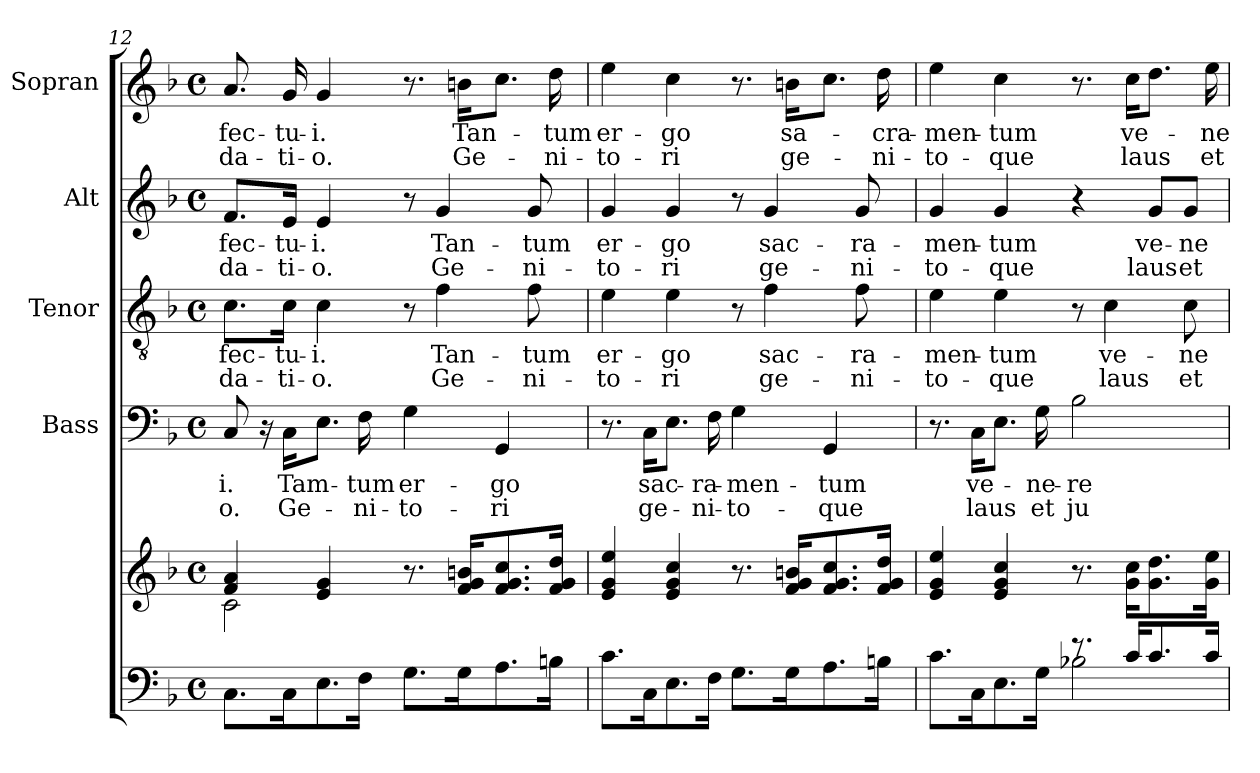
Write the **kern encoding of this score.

**kern	**kern	**kern	**text	**text	**kern	**text	**text	**kern	**text	**text	**kern	**text	**text
*part5	*part5	*part4	*part4	*part4	*part3	*part3	*part3	*part2	*part2	*part2	*part1	*part1	*part1
*staff6	*staff5	*staff4	*staff4	*staff4	*staff3	*staff3	*staff3	*staff2	*staff2	*staff2	*staff1	*staff1	*staff1
*	*	*I"Bass	*	*	*I"Tenor	*	*	*I"Alt	*	*	*I"Sopran	*	*
*	*	*I'B.	*	*	*I'T.	*	*	*I'A.	*	*	*I'S.	*	*
*clefF4	*clefG2	*clefF4	*	*	*clefGv2	*	*	*clefG2	*	*	*clefG2	*	*
*k[b-]	*k[b-]	*k[b-]	*	*	*k[b-]	*	*	*k[b-]	*	*	*k[b-]	*	*
*F:	*F:	*F:	*	*	*F:	*	*	*F:	*	*	*F:	*	*
*M4/4	*M4/4	*M4/4	*	*	*M4/4	*	*	*M4/4	*	*	*M4/4	*	*
*met(c)	*met(c)	*met(c)	*	*	*met(c)	*	*	*met(c)	*	*	*met(c)	*	*
=12	=12	=12	=12	=12	=12	=12	=12	=12	=12	=12	=12	=12	=12
*	*^	*	*	*	*	*	*	*	*	*	*	*	*
!	!	!	!	!LO:LY:b	!LO:LY:b	!	!LO:LY:b	!LO:LY:b	!	!LO:LY:b	!LO:LY:b	!	!LO:LY:b	!LO:LY:b
8.C\L	4f/ 4a/	2c\	8C/	-i.	-o.	8.c\L	-fec-	-da-	8.f/L	-fec-	-da-	8.a/	-fec-	-da-
.	.	.	16r	.	.	.	.	.	.	.	.	.	.	.
!	!	!	!	!LO:LY:b	!LO:LY:b	!	!LO:LY:b	!LO:LY:b	!	!LO:LY:b	!LO:LY:b	!	!LO:LY:b	!LO:LY:b
16C\k	.	.	16C\KL	Tam-	Ge-	16c\Jk	-tu-	-ti-	16e/Jk	-tu-	-ti-	16g/	-tu-	-ti-
!	!	!	!	!	!	!	!LO:LY:b	!LO:LY:b	!	!LO:LY:b	!LO:LY:b	!	!LO:LY:b	!LO:LY:b
8.E\	4e/ 4g/	.	8.E\J	.	.	4c\	-i.	-o.	4e/	-i.	-o.	4g/	-i.	-o.
!	!	!	!	!LO:LY:b	!LO:LY:b	!	!	!	!	!	!	!	!	!
16F\Jk	.	.	16F\	-tum	-ni-	.	.	.	.	.	.	.	.	.
!	!	!	!	!LO:LY:b	!LO:LY:b	!	!	!	!	!	!	!	!	!
8.G\L	8.r	2ryy	4G\	er-	-to-	8r	.	.	8r	.	.	8.r	.	.
!	!	!	!	!	!	!	!LO:LY:b	!LO:LY:b	!	!LO:LY:b	!LO:LY:b	!	!	!
.	.	.	.	.	.	4f\	Tan-	Ge-	4g/	Tan-	Ge-	.	.	.
!	!	!	!	!	!	!	!	!	!	!	!	!	!LO:LY:b	!LO:LY:b
16G\k	16f/ 16g/ 16bn/KL	.	.	.	.	.	.	.	.	.	.	16bn\KL	Tan-	Ge-
!	!	!	!	!LO:LY:b	!LO:LY:b	!	!	!	!	!	!	!	!	!
8.A\	8.f/ 8.g/ 8.cc/	.	4GG/	-go	-ri	.	.	.	.	.	.	8.cc\J	.	.
!	!	!	!	!	!	!	!LO:LY:b	!LO:LY:b	!	!LO:LY:b	!LO:LY:b	!	!	!
.	.	.	.	.	.	8f\	-tum	-ni-	8g/	-tum	-ni-	.	.	.
!	!	!	!	!	!	!	!	!	!	!	!	!	!LO:LY:b	!LO:LY:b
16Bn\Jk	16f/ 16g/ 16dd/Jk	.	.	.	.	.	.	.	.	.	.	16dd\	-tum	-ni-
*	*v	*v	*	*	*	*	*	*	*	*	*	*	*	*
=13	=13	=13	=13	=13	=13	=13	=13	=13	=13	=13	=13	=13	=13
!	!	!	!	!	!	!LO:LY:b	!LO:LY:b	!	!LO:LY:b	!LO:LY:b	!	!LO:LY:b	!LO:LY:b
8.c\L	4e/ 4g/ 4ee/	8.r	.	.	4e\	er-	-to-	4g/	er-	-to-	4ee\	er-	-to-
!	!	!	!LO:LY:b	!LO:LY:b	!	!	!	!	!	!	!	!	!
16C\k	.	16C\KL	sac-	ge-	.	.	.	.	.	.	.	.	.
!	!	!	!	!	!	!LO:LY:b	!LO:LY:b	!	!LO:LY:b	!LO:LY:b	!	!LO:LY:b	!LO:LY:b
8.E\	4e/ 4g/ 4cc/	8.E\J	.	.	4e\	-go	-ri	4g/	-go	-ri	4cc\	-go	-ri
!	!	!	!LO:LY:b	!LO:LY:b	!	!	!	!	!	!	!	!	!
16F\Jk	.	16F\	-ra-	-ni-	.	.	.	.	.	.	.	.	.
!	!	!	!LO:LY:b	!LO:LY:b	!	!	!	!	!	!	!	!	!
8.G\L	8.r	4G\	-men-	-to-	8r	.	.	8r	.	.	8.r	.	.
!	!	!	!	!	!	!LO:LY:b	!LO:LY:b	!	!LO:LY:b	!LO:LY:b	!	!	!
.	.	.	.	.	4f\	sac-	ge-	4g/	sac-	ge-	.	.	.
!	!	!	!	!	!	!	!	!	!	!	!	!LO:LY:b	!LO:LY:b
16G\k	16f/ 16g/ 16bn/KL	.	.	.	.	.	.	.	.	.	16bn\KL	sa-	ge-
!	!	!	!LO:LY:b	!LO:LY:b	!	!	!	!	!	!	!	!	!
8.A\	8.f/ 8.g/ 8.cc/	4GG/	-tum	-que	.	.	.	.	.	.	8.cc\J	.	.
!	!	!	!	!	!	!LO:LY:b	!LO:LY:b	!	!LO:LY:b	!LO:LY:b	!	!	!
.	.	.	.	.	8f\	-ra-	-ni-	8g/	-ra-	-ni-	.	.	.
!	!	!	!	!	!	!	!	!	!	!	!	!LO:LY:b	!LO:LY:b
16Bn\Jk	16f/ 16g/ 16dd/Jk	.	.	.	.	.	.	.	.	.	16dd\	-cra-	-ni-
!!LO:PB:g=z
=14	=14	=14	=14	=14	=14	=14	=14	=14	=14	=14	=14	=14	=14
*^	*	*	*	*	*	*	*	*	*	*	*	*	*
!	!	!	!	!	!	!	!LO:LY:b	!LO:LY:b	!	!LO:LY:b	!LO:LY:b	!	!LO:LY:b	!LO:LY:b
8.c\L	2ryy	4e/ 4g/ 4ee/	8.r	.	.	4e\	-men-	-to-	4g/	-men-	-to-	4ee\	-men-	-to-
!	!	!	!	!LO:LY:b	!LO:LY:b	!	!	!	!	!	!	!	!	!
16C\k	.	.	16C\KL	ve-	laus	.	.	.	.	.	.	.	.	.
!	!	!	!	!	!	!	!LO:LY:b	!LO:LY:b	!	!LO:LY:b	!LO:LY:b	!	!LO:LY:b	!LO:LY:b
8.E\	.	4e/ 4g/ 4cc/	8.E\J	.	.	4e\	-tum	-que	4g/	-tum	-que	4cc\	-tum	-que
!	!	!	!	!LO:LY:b	!LO:LY:b	!	!	!	!	!	!	!	!	!
16G\Jk	.	.	16G\	-ne-	et	.	.	.	.	.	.	.	.	.
!	!	!	!	!LO:LY:b	!LO:LY:b	!	!	!	!	!	!	!	!	!
8.rd	2B-X\	8.r	2B-\	-re-	ju-	8r	.	.	4r	.	.	8.r	.	.
!	!	!	!	!	!	!	!LO:LY:b	!LO:LY:b	!	!	!	!	!	!
.	.	.	.	.	.	4c\	ve-	laus	.	.	.	.	.	.
!	!	!	!	!	!	!	!	!	!	!	!	!	!LO:LY:b	!LO:LY:b
16c/KL	.	16g\ 16cc\KL	.	.	.	.	.	.	.	.	.	16cc\KL	ve-	laus
!	!	!	!	!	!	!	!	!	!	!LO:LY:b	!LO:LY:b	!	!	!
8.c/	.	8.g\ 8.dd\	.	.	.	.	.	.	8g/L	ve-	laus	8.dd\J	.	.
!	!	!	!	!	!	!	!LO:LY:b	!LO:LY:b	!	!LO:LY:b	!LO:LY:b	!	!	!
.	.	.	.	.	.	8c\	-ne-	et	8g/J	-ne-	et	.	.	.
!	!	!	!	!	!	!	!	!	!	!	!	!	!LO:LY:b	!LO:LY:b
16c/Jk	.	16g\ 16ee\Jk	.	.	.	.	.	.	.	.	.	16ee\	-ne-	et
*v	*v	*	*	*	*	*	*	*	*	*	*	*	*	*
=	=	=	=	=	=	=	=	=	=	=	=	=	=
*-	*-	*-	*-	*-	*-	*-	*-	*-	*-	*-	*-	*-	*-
